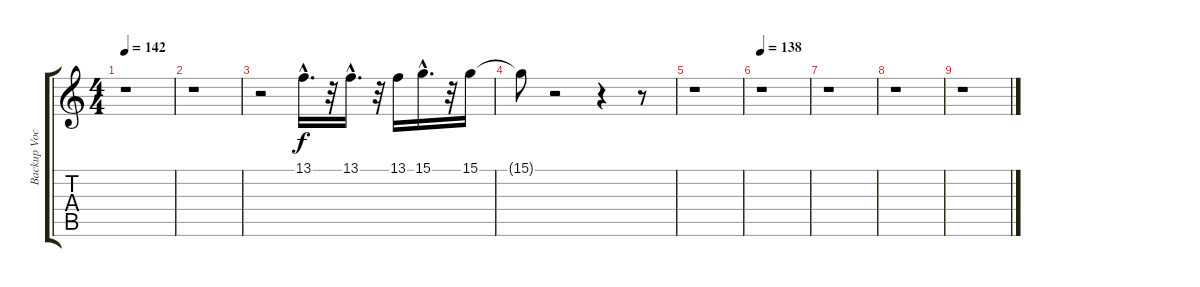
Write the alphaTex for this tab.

\track ("Backup Vocals" "Backup Voc") {instrument sopranosax}
\staff {score tabs}
\tuning (E4 B3 G3 D3 A2 E2) {hide}
\ts (4 4)
\tempo 142
\clef g2
\ks c
r.1{dy f} |
r.1 |
r.2 13.1{hac}.16{d} r.32 13.1{hac}.16{d} r.32 13.1.16 15.1{hac}.16{d} r.32 15.1.16 |
15.1{t}.8 r.2 r.4 r.8 |
r.1 |
\tempo 138
r.1 |
r.1 |
r.1 |
r.1
